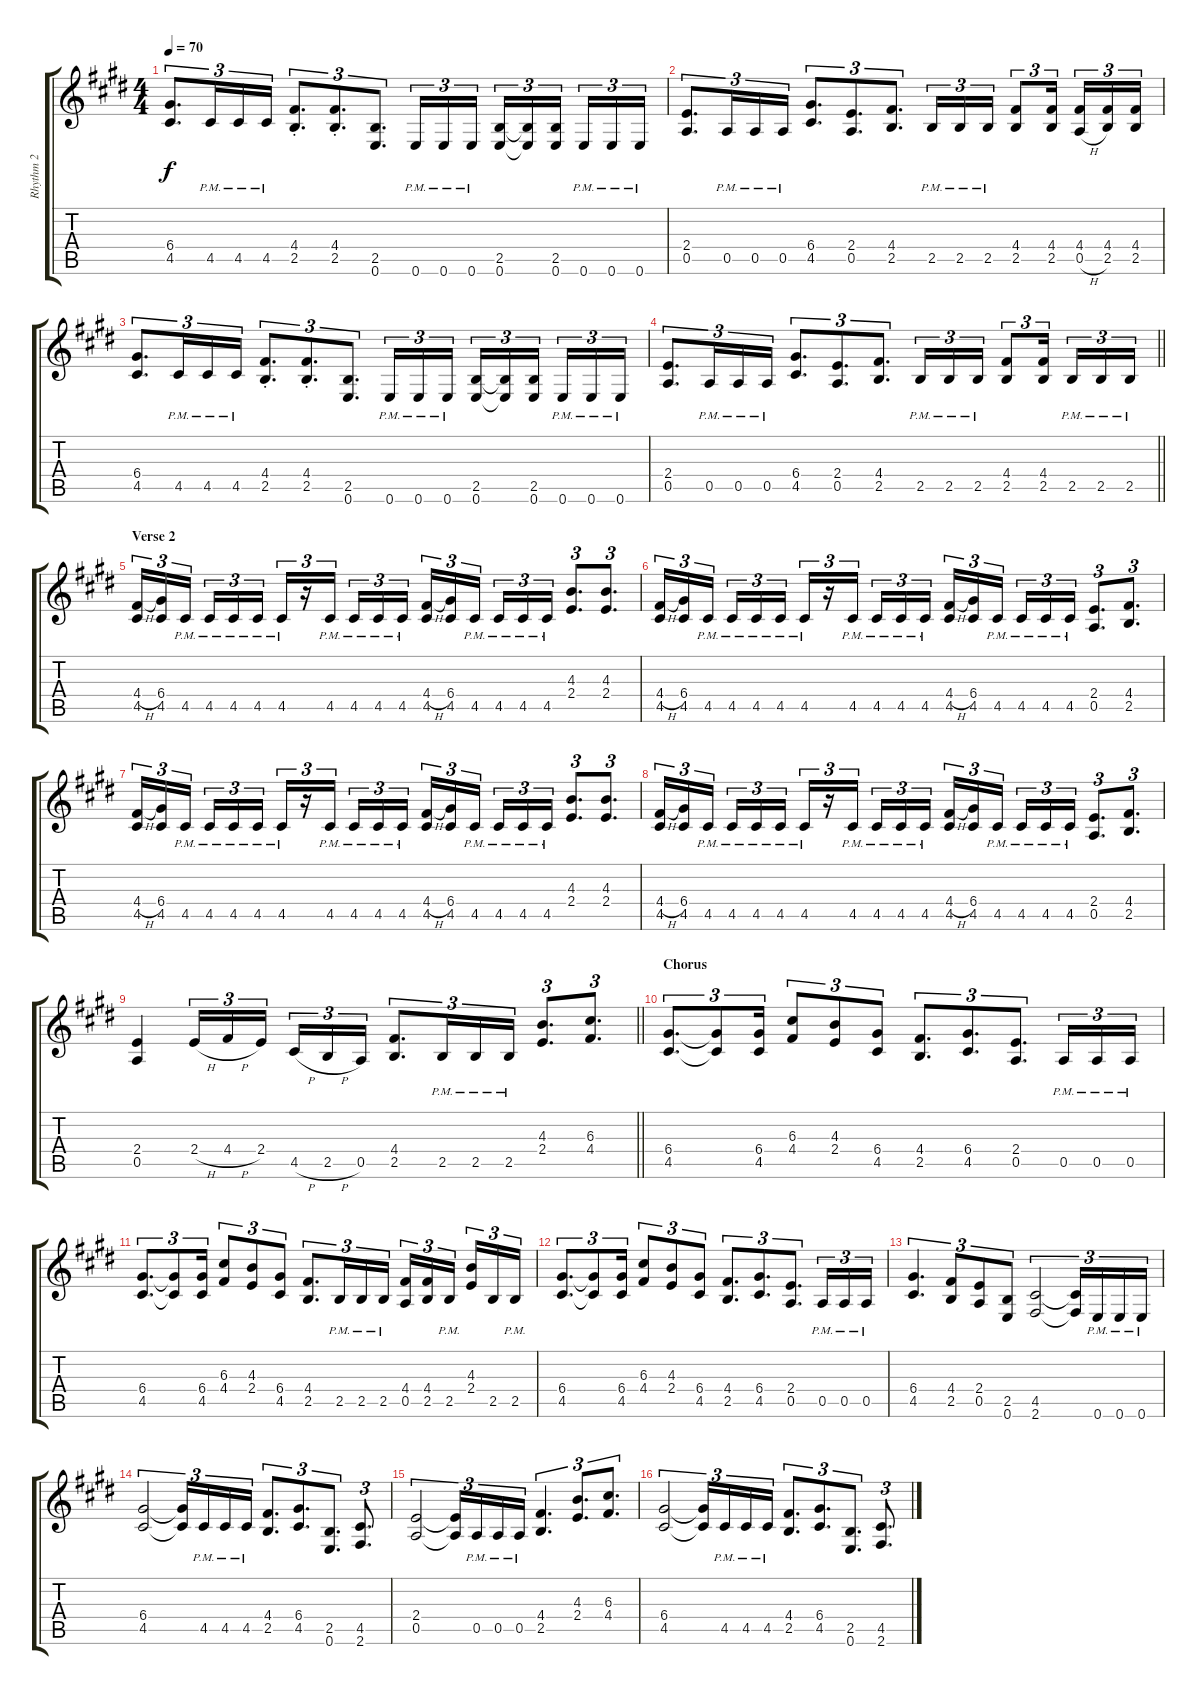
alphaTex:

\track ("Rhythm 2" "Rhythm 2") {instrument distortionguitar}
\staff {score tabs}
\tuning (E4 B3 G3 D3 A2 E2) {hide}
\ts (4 4)
\tempo 70
\clef g2
\ks c#minor
(6.4 4.5).8{d tu (3 2) dy f} 4.5{pm}.16{tu (3 2)} 4.5{pm}.16{tu (3 2)} 4.5{pm}.16{tu (3 2)} (4.4{st} 2.5{st}).8{d tu (3 2)} (4.4{st} 2.5{st}).8{d tu (3 2)} (2.5 0.6).8{d tu (3 2)} 0.6{pm}.16{tu (3 2)} 0.6{pm}.16{tu (3 2)} 0.6{pm}.16{tu (3 2)} (2.5 0.6).16{tu (3 2)} (2.5{t} 0.6{t}).16{tu (3 2)} (2.5 0.6).16{tu (3 2) beam splitsecondary} 0.6{pm}.16{tu (3 2)} 0.6{pm}.16{tu (3 2)} 0.6{pm}.16{tu (3 2)} |
(2.4 0.5).8{d tu (3 2)} 0.5{pm}.16{tu (3 2)} 0.5{pm}.16{tu (3 2)} 0.5{pm}.16{tu (3 2)} (6.4 4.5).8{d tu (3 2)} (2.4 0.5).8{d tu (3 2)} (4.4 2.5).8{d tu (3 2)} 2.5{pm}.16{tu (3 2)} 2.5{pm}.16{tu (3 2)} 2.5{pm}.16{tu (3 2)} (4.4 2.5).8{tu (3 2)} (4.4 2.5).16{tu (3 2) beam splitsecondary} (4.4 0.5{h}).16{tu (3 2)} (4.4 2.5).16{tu (3 2)} (4.4 2.5).16{tu (3 2)} |
(6.4 4.5).8{d tu (3 2)} 4.5{pm}.16{tu (3 2)} 4.5{pm}.16{tu (3 2)} 4.5{pm}.16{tu (3 2)} (4.4{st} 2.5{st}).8{d tu (3 2)} (4.4{st} 2.5{st}).8{d tu (3 2)} (2.5 0.6).8{d tu (3 2)} 0.6{pm}.16{tu (3 2)} 0.6{pm}.16{tu (3 2)} 0.6{pm}.16{tu (3 2)} (2.5 0.6).16{tu (3 2)} (2.5{t} 0.6{t}).16{tu (3 2)} (2.5 0.6).16{tu (3 2) beam splitsecondary} 0.6{pm}.16{tu (3 2)} 0.6{pm}.16{tu (3 2)} 0.6{pm}.16{tu (3 2)} |
\barLineRight lightlight
(2.4 0.5).8{d tu (3 2)} 0.5{pm}.16{tu (3 2)} 0.5{pm}.16{tu (3 2)} 0.5{pm}.16{tu (3 2)} (6.4 4.5).8{d tu (3 2)} (2.4 0.5).8{d tu (3 2)} (4.4 2.5).8{d tu (3 2)} 2.5{pm}.16{tu (3 2)} 2.5{pm}.16{tu (3 2)} 2.5{pm}.16{tu (3 2)} (4.4 2.5).8{tu (3 2)} (4.4 2.5).16{tu (3 2) beam splitsecondary} 2.5{pm}.16{tu (3 2)} 2.5{pm}.16{tu (3 2)} 2.5{pm}.16{tu (3 2)} |
\section ("" "Verse 2")
(4.4{h} 4.5).16{tu (3 2)} (6.4 4.5).16{tu (3 2)} 4.5{pm}.16{tu (3 2) beam splitsecondary} 4.5{pm}.16{tu (3 2)} 4.5{pm}.16{tu (3 2)} 4.5{pm}.16{tu (3 2)} 4.5{pm}.16{tu (3 2)} r.16{tu (3 2)} 4.5{pm}.16{tu (3 2) beam splitsecondary} 4.5{pm}.16{tu (3 2)} 4.5{pm}.16{tu (3 2)} 4.5{pm}.16{tu (3 2)} (4.4{h} 4.5).16{tu (3 2)} (6.4 4.5).16{tu (3 2)} 4.5{pm}.16{tu (3 2) beam splitsecondary} 4.5{pm}.16{tu (3 2)} 4.5{pm}.16{tu (3 2)} 4.5{pm}.16{tu (3 2)} (4.3 2.4).8{d tu (3 2)} (4.3 2.4).8{d tu (3 2)} |
(4.4{h} 4.5).16{tu (3 2)} (6.4 4.5).16{tu (3 2)} 4.5{pm}.16{tu (3 2) beam splitsecondary} 4.5{pm}.16{tu (3 2)} 4.5{pm}.16{tu (3 2)} 4.5{pm}.16{tu (3 2)} 4.5{pm}.16{tu (3 2)} r.16{tu (3 2)} 4.5{pm}.16{tu (3 2) beam splitsecondary} 4.5{pm}.16{tu (3 2)} 4.5{pm}.16{tu (3 2)} 4.5{pm}.16{tu (3 2)} (4.4{h} 4.5).16{tu (3 2)} (6.4 4.5).16{tu (3 2)} 4.5{pm}.16{tu (3 2) beam splitsecondary} 4.5{pm}.16{tu (3 2)} 4.5{pm}.16{tu (3 2)} 4.5{pm}.16{tu (3 2)} (2.4 0.5).8{d tu (3 2)} (4.4 2.5).8{d tu (3 2)} |
(4.4{h} 4.5).16{tu (3 2)} (6.4 4.5).16{tu (3 2)} 4.5{pm}.16{tu (3 2) beam splitsecondary} 4.5{pm}.16{tu (3 2)} 4.5{pm}.16{tu (3 2)} 4.5{pm}.16{tu (3 2)} 4.5{pm}.16{tu (3 2)} r.16{tu (3 2)} 4.5{pm}.16{tu (3 2) beam splitsecondary} 4.5{pm}.16{tu (3 2)} 4.5{pm}.16{tu (3 2)} 4.5{pm}.16{tu (3 2)} (4.4{h} 4.5).16{tu (3 2)} (6.4 4.5).16{tu (3 2)} 4.5{pm}.16{tu (3 2) beam splitsecondary} 4.5{pm}.16{tu (3 2)} 4.5{pm}.16{tu (3 2)} 4.5{pm}.16{tu (3 2)} (4.3 2.4).8{d tu (3 2)} (4.3 2.4).8{d tu (3 2)} |
(4.4{h} 4.5).16{tu (3 2)} (6.4 4.5).16{tu (3 2)} 4.5{pm}.16{tu (3 2) beam splitsecondary} 4.5{pm}.16{tu (3 2)} 4.5{pm}.16{tu (3 2)} 4.5{pm}.16{tu (3 2)} 4.5{pm}.16{tu (3 2)} r.16{tu (3 2)} 4.5{pm}.16{tu (3 2) beam splitsecondary} 4.5{pm}.16{tu (3 2)} 4.5{pm}.16{tu (3 2)} 4.5{pm}.16{tu (3 2)} (4.4{h} 4.5).16{tu (3 2)} (6.4 4.5).16{tu (3 2)} 4.5{pm}.16{tu (3 2) beam splitsecondary} 4.5{pm}.16{tu (3 2)} 4.5{pm}.16{tu (3 2)} 4.5{pm}.16{tu (3 2)} (2.4 0.5).8{d tu (3 2)} (4.4 2.5).8{d tu (3 2)} |
\barLineRight lightlight
(2.4 0.5).4 2.4{h}.16{tu (3 2)} 4.4{h}.16{tu (3 2)} 2.4.16{tu (3 2) beam splitsecondary} 4.5{h}.16{tu (3 2)} 2.5{h}.16{tu (3 2)} 0.5.16{tu (3 2)} (4.4 2.5).8{d tu (3 2)} 2.5{pm}.16{tu (3 2)} 2.5{pm}.16{tu (3 2)} 2.5{pm}.16{tu (3 2)} (4.3 2.4).8{d tu (3 2)} (6.3 4.4).8{d tu (3 2)} |
\section ("" "Chorus")
(6.4 4.5).8{d tu (3 2)} (6.4{t} 4.5{t}).8{tu (3 2)} (6.4 4.5).16{tu (3 2)} (6.3 4.4).8{tu (3 2)} (4.3 2.4).8{tu (3 2)} (6.4 4.5).8{tu (3 2)} (4.4 2.5).8{d tu (3 2)} (6.4 4.5).8{d tu (3 2)} (2.4 0.5).8{d tu (3 2)} 0.5{pm}.16{tu (3 2)} 0.5{pm}.16{tu (3 2)} 0.5{pm}.16{tu (3 2)} |
(6.4 4.5).8{d tu (3 2)} (6.4{t} 4.5{t}).8{tu (3 2)} (6.4 4.5).16{tu (3 2)} (6.3 4.4).8{tu (3 2)} (4.3 2.4).8{tu (3 2)} (6.4 4.5).8{tu (3 2)} (4.4 2.5).8{d tu (3 2)} 2.5{pm}.16{tu (3 2)} 2.5{pm}.16{tu (3 2)} 2.5{pm}.16{tu (3 2)} (4.4 0.5).16{tu (3 2)} (4.4 2.5).16{tu (3 2)} 2.5{pm}.16{tu (3 2) beam splitsecondary} (4.3 2.4).16{tu (3 2)} 2.5.16{tu (3 2)} 2.5{pm}.16{tu (3 2)} |
(6.4 4.5).8{d tu (3 2)} (6.4{t} 4.5{t}).8{tu (3 2)} (6.4 4.5).16{tu (3 2)} (6.3 4.4).8{tu (3 2)} (4.3 2.4).8{tu (3 2)} (6.4 4.5).8{tu (3 2)} (4.4 2.5).8{d tu (3 2)} (6.4 4.5).8{d tu (3 2)} (2.4 0.5).8{d tu (3 2)} 0.5{pm}.16{tu (3 2)} 0.5{pm}.16{tu (3 2)} 0.5{pm}.16{tu (3 2)} |
(6.4 4.5).4{d tu (3 2)} (4.4 2.5).8{tu (3 2)} (2.4 0.5).8{tu (3 2)} (2.5 0.6).8{tu (3 2)} (4.5 2.6).2{tu (3 2)} (4.5{t} 2.6{t}).16{tu (3 2)} 0.6{pm}.16{tu (3 2)} 0.6{pm}.16{tu (3 2)} 0.6{pm}.16{tu (3 2)} |
(6.4 4.5).2{tu (3 2)} (6.4{t} 4.5{t}).16{tu (3 2)} 4.5{pm}.16{tu (3 2)} 4.5{pm}.16{tu (3 2)} 4.5{pm}.16{tu (3 2)} (4.4 2.5).8{d tu (3 2)} (6.4 4.5).8{d tu (3 2)} (2.5 0.6).8{d tu (3 2)} (4.5 2.6).8{d tu (3 2)} |
(2.4 0.5).2{tu (3 2)} (2.4{t} 0.5{t}).16{tu (3 2)} 0.5{pm}.16{tu (3 2)} 0.5{pm}.16{tu (3 2)} 0.5{pm}.16{tu (3 2)} (4.4 2.5).4{d tu (3 2)} (4.3 2.4).8{d tu (3 2)} (6.3 4.4).8{d tu (3 2)} |
(6.4 4.5).2{tu (3 2)} (6.4{t} 4.5{t}).16{tu (3 2)} 4.5{pm}.16{tu (3 2)} 4.5{pm}.16{tu (3 2)} 4.5{pm}.16{tu (3 2)} (4.4 2.5).8{d tu (3 2)} (6.4 4.5).8{d tu (3 2)} (2.5 0.6).8{d tu (3 2)} (4.5 2.6).8{d tu (3 2)}
